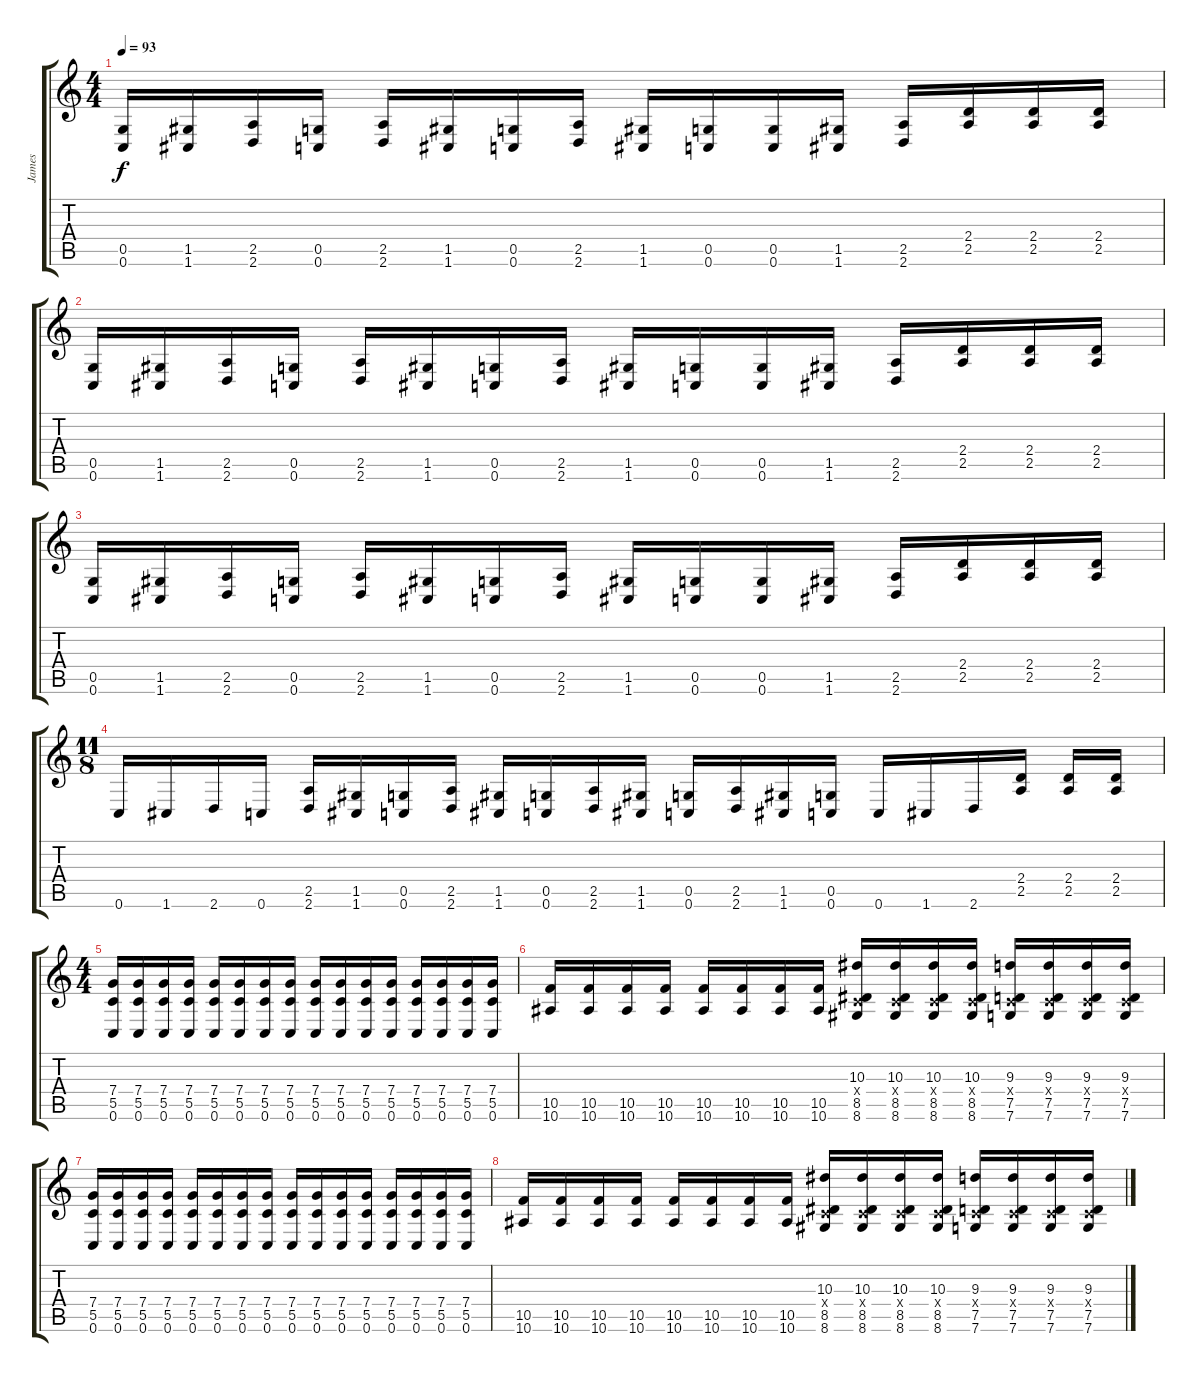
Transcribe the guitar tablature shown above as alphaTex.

\track ("James" "James") {instrument overdrivenguitar}
\staff {score tabs}
\tuning (D4 A3 F3 C3 G2 C2) {hide}
\ts (4 4)
\tempo 93
\clef g2
\ks c
(0.5 0.6).16{dy f} (1.5 1.6).16 (2.5 2.6).16 (0.5 0.6).16 (2.5 2.6).16 (1.5 1.6).16 (0.5 0.6).16 (2.5 2.6).16 (1.5 1.6).16 (0.5 0.6).16 (0.5 0.6).16 (1.5 1.6).16 (2.5 2.6).16 (2.4 2.5).16 (2.4 2.5).16 (2.4 2.5).16 |
(0.5 0.6).16 (1.5 1.6).16 (2.5 2.6).16 (0.5 0.6).16 (2.5 2.6).16 (1.5 1.6).16 (0.5 0.6).16 (2.5 2.6).16 (1.5 1.6).16 (0.5 0.6).16 (0.5 0.6).16 (1.5 1.6).16 (2.5 2.6).16 (2.4 2.5).16 (2.4 2.5).16 (2.4 2.5).16 |
(0.5 0.6).16 (1.5 1.6).16 (2.5 2.6).16 (0.5 0.6).16 (2.5 2.6).16 (1.5 1.6).16 (0.5 0.6).16 (2.5 2.6).16 (1.5 1.6).16 (0.5 0.6).16 (0.5 0.6).16 (1.5 1.6).16 (2.5 2.6).16 (2.4 2.5).16 (2.4 2.5).16 (2.4 2.5).16 |
\ts (11 8)
0.6.16 1.6.16 2.6.16 0.6.16 (2.5 2.6).16 (1.5 1.6).16 (0.5 0.6).16 (2.5 2.6).16 (1.5 1.6).16 (0.5 0.6).16 (2.5 2.6).16 (1.5 1.6).16 (0.5 0.6).16 (2.5 2.6).16 (1.5 1.6).16 (0.5 0.6).16 0.6.16 1.6.16 2.6.16 (2.4 2.5).16 (2.4 2.5).16 (2.4 2.5).16 |
\ts (4 4)
(7.4 5.5 0.6).16 (7.4 5.5 0.6).16 (7.4 5.5 0.6).16 (7.4 5.5 0.6).16 (7.4 5.5 0.6).16 (7.4 5.5 0.6).16 (7.4 5.5 0.6).16 (7.4 5.5 0.6).16 (7.4 5.5 0.6).16 (7.4 5.5 0.6).16 (7.4 5.5 0.6).16 (7.4 5.5 0.6).16 (7.4 5.5 0.6).16 (7.4 5.5 0.6).16 (7.4 5.5 0.6).16 (7.4 5.5 0.6).16 |
(10.5 10.6).16 (10.5 10.6).16 (10.5 10.6).16 (10.5 10.6).16 (10.5 10.6).16 (10.5 10.6).16 (10.5 10.6).16 (10.5 10.6).16 (10.3 0.4{x} 8.5 8.6).16 (10.3 0.4{x} 8.5 8.6).16 (10.3 0.4{x} 8.5 8.6).16 (10.3 0.4{x} 8.5 8.6).16 (9.3 0.4{x} 7.5 7.6).16 (9.3 0.4{x} 7.5 7.6).16 (9.3 0.4{x} 7.5 7.6).16 (9.3 0.4{x} 7.5 7.6).16 |
(7.4 5.5 0.6).16 (7.4 5.5 0.6).16 (7.4 5.5 0.6).16 (7.4 5.5 0.6).16 (7.4 5.5 0.6).16 (7.4 5.5 0.6).16 (7.4 5.5 0.6).16 (7.4 5.5 0.6).16 (7.4 5.5 0.6).16 (7.4 5.5 0.6).16 (7.4 5.5 0.6).16 (7.4 5.5 0.6).16 (7.4 5.5 0.6).16 (7.4 5.5 0.6).16 (7.4 5.5 0.6).16 (7.4 5.5 0.6).16 |
(10.5 10.6).16 (10.5 10.6).16 (10.5 10.6).16 (10.5 10.6).16 (10.5 10.6).16 (10.5 10.6).16 (10.5 10.6).16 (10.5 10.6).16 (10.3 0.4{x} 8.5 8.6).16 (10.3 0.4{x} 8.5 8.6).16 (10.3 0.4{x} 8.5 8.6).16 (10.3 0.4{x} 8.5 8.6).16 (9.3 0.4{x} 7.5 7.6).16 (9.3 0.4{x} 7.5 7.6).16 (9.3 0.4{x} 7.5 7.6).16 (9.3 0.4{x} 7.5 7.6).16
